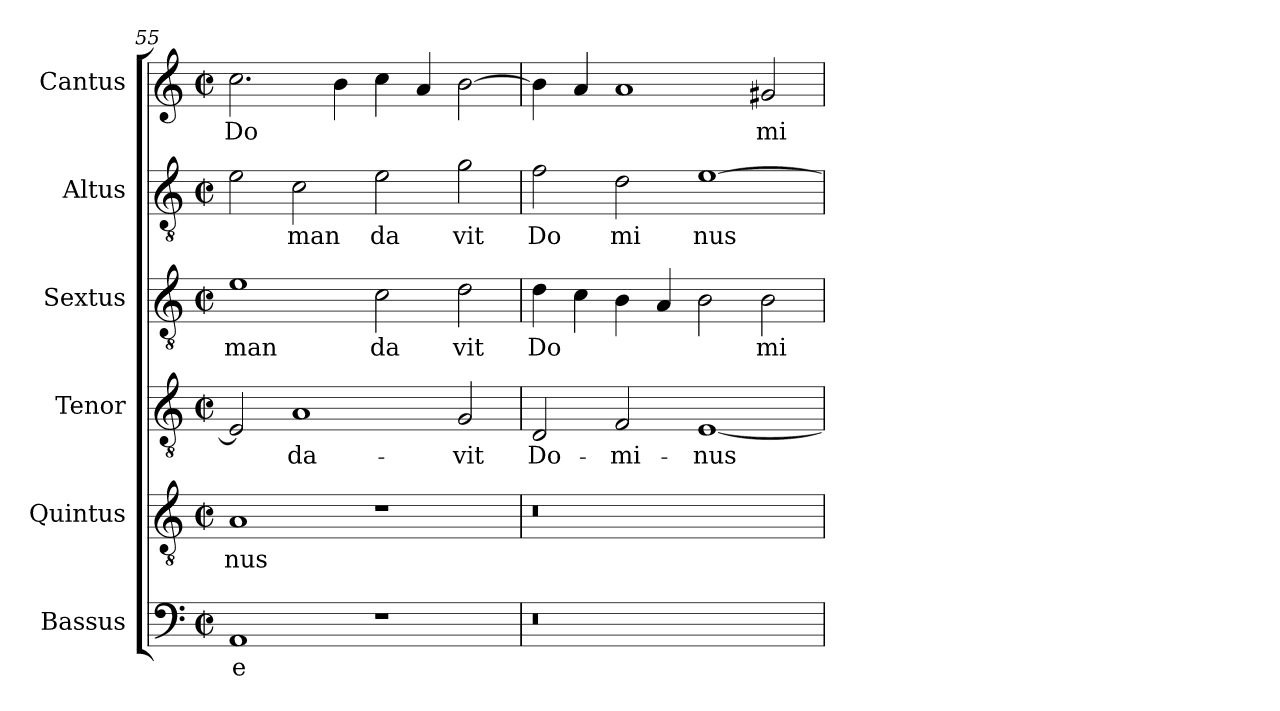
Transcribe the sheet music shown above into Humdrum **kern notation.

**kern	**text	**kern	**text	**kern	**text	**kern	**text	**kern	**text	**kern	**text
*part6	*part6	*part5	*part5	*part4	*part4	*part3	*part3	*part2	*part2	*part1	*part1
*staff6	*staff6	*staff5	*staff5	*staff4	*staff4	*staff3	*staff3	*staff2	*staff2	*staff1	*staff1
*I"Bassus	*	*I"Quintus	*	*I"Tenor	*	*I"Sextus	*	*I"Altus	*	*I"Cantus	*
*clefF4	*	*clefGv2	*	*clefGv2	*	*clefGv2	*	*clefGv2	*	*clefG2	*
*k[]	*	*k[]	*	*k[]	*	*k[]	*	*k[]	*	*k[]	*
*C:	*	*C:	*	*C:	*	*C:	*	*C:	*	*C:	*
*M2/2	*	*M2/2	*	*M2/2	*	*M2/2	*	*M2/2	*	*M2/2	*
*met(c|)	*	*met(c|)	*	*met(c|)	*	*met(c|)	*	*met(c|)	*	*met(c|)	*
=55	=55	=55	=55	=55	=55	=55	=55	=55	=55	=55	=55
!	!LO:LY:b	!	!LO:LY:b:cj	!	!LO:LY:b:cj	!	!LO:LY:b:cj	!	!LO:LY:b:cj	!	!LO:LY:b
1AA	-e	1A	nus	2E/]	--	1e	man	2e\	.	2.cc\	Do-
!	!	!	!	!	!LO:LY:b:cj	!	!	!	!LO:LY:b:cj	!	!
.	.	.	.	1A	-da-	.	.	2c\	man	.	.
!	!	!	!	!	!	!	!	!	!	!	!LO:LY:b
.	.	.	.	.	.	.	.	.	.	4b\	--
!	!	!	!	!	!	!	!LO:LY:b:cj	!	!LO:LY:b:cj	!	!LO:LY:b
1r	.	1r	.	.	.	2c\	da	2e\	da	4cc\	--
!	!	!	!	!	!	!	!	!	!	!	!LO:LY:b
.	.	.	.	.	.	.	.	.	.	4a/	--
!	!	!	!	!	!LO:LY:b:cj	!	!LO:LY:b:cj	!	!LO:LY:b:cj	!	!LO:LY:b
.	.	.	.	2G/	-vit	2d\	vit	2g\	vit	[<2b\	--
!!LO:PB:g=z
=56	=56	=56	=56	=56	=56	=56	=56	=56	=56	=56	=56
!	!	!	!	!	!LO:LY:b:cj	!	!LO:LY:b:cj	!	!LO:LY:b:cj	!	!LO:LY:b
0r	.	0r	.	2D/	Do-	4d\	Do	2f\	Do	4b\]	--
!	!	!	!	!	!	!	!LO:LY:b:cj	!	!	!	!LO:LY:b
.	.	.	.	.	.	4c\	.	.	.	4a/	--
!	!	!	!	!	!LO:LY:b:cj	!	!LO:LY:b:cj	!	!LO:LY:b:cj	!	!LO:LY:b
.	.	.	.	2F/	-mi-	4B\	.	2d\	mi	1a	--
!	!	!	!	!	!	!	!LO:LY:b:cj	!	!	!	!
.	.	.	.	.	.	4A/	.	.	.	.	.
!	!	!	!	!	!LO:LY:b:cj	!	!LO:LY:b:cj	!	!LO:LY:b:cj	!	!
.	.	.	.	[<1E	-nus	2B\	.	[>1e	nus	.	.
!	!	!	!	!	!	!	!LO:LY:b:cj	!	!	!	!LO:LY:b
.	.	.	.	.	.	2B\	mi	.	.	2g#/	-mi-
=	=	=	=	=	=	=	=	=	=	=	=
*-	*-	*-	*-	*-	*-	*-	*-	*-	*-	*-	*-
